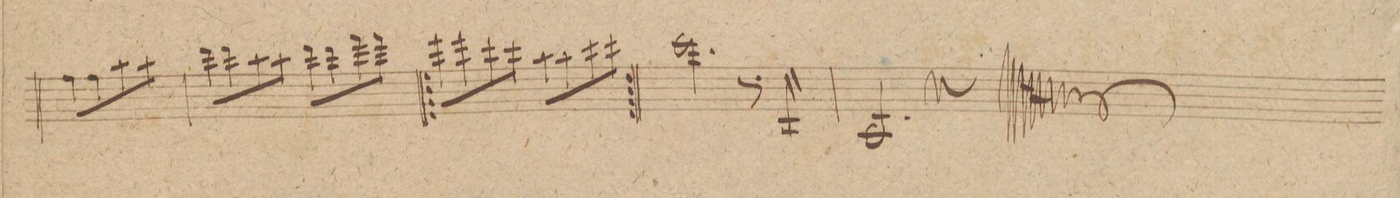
**kern	**dynam
*I"Violino. 1mo	*
*clefG2	*
*k[f#c#g#]	*
*met(c|)	*
*M2/2	*
8ff#\L	.
8ff#\	.
8aa\	.
8aa\J	.
=311	=311
8ddd\L	.
8ddd\	.
8aa\	.
8aa\J	.
8ddd\L	.
8ddd\	.
8fff#\	.
8fff#\J	.
=312	=312
8eee\L	.
8eee\	.
8ccc#\	.
8ccc#\J	.
8aa\L	.
8aa\	.
8ccc#\	.
8ccc#\J	.
=313	=313
8eee\Lyy	.
8eee\yy	.
8ccc#\yy	.
8ccc#\Jyy	.
8aa\Lyy	.
8aa\yy	.
8ccc#\yy	.
8ccc#\Jyy	.
=314	=314
2.eee\	.
8.r	.
16A/	.
=315	=315
2.A/	.
4r	.
==	==
*-	*-
